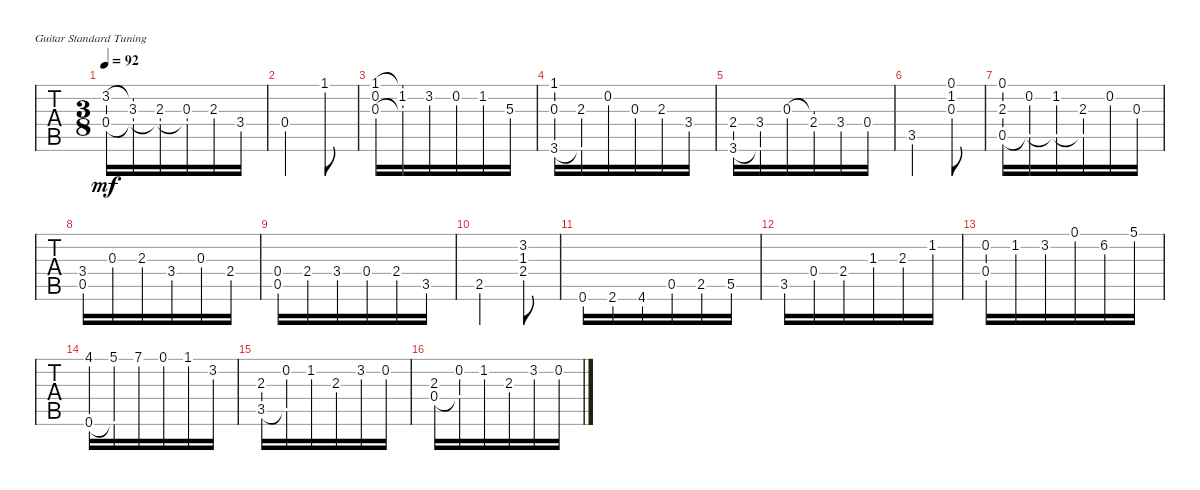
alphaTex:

\bracketExtendMode groupsimilarinstruments
\singleTrackTrackNamePolicy hidden
\multiTrackTrackNamePolicy hidden
\firstSystemTrackNameOrientation horizontal
\otherSystemsTrackNameOrientation horizontal
\track ("Guitar" "N-Gt") {instrument acousticguitarnylon}
\staff {tabs}
\tuning (E4 B3 G3 D3 A2 E2)
\ts (3 8)
\tempo 92
\clef g2
\ks c
(3.2 0.4).16{dy mf} (3.2{t} 0.4{t} 3.3).16 (0.4{t} 2.3).16 (0.4{t} 0.3).16 2.3.16 3.4.16 |
0.4.4 1.1.8 |
(0.2 0.3 1.1).16 (0.3{t} 1.1{t} 1.2).16 3.2.16 0.2.16 1.2.16 5.3.16 |
(3.6 0.3 1.1).16 (3.6{t} 2.3).16 0.2.16 0.3.16 2.3.16 3.4.16 |
(3.6 2.4).16 (3.6{t} 3.4).16 0.3.16 (0.3{t} 2.4).16 3.4.16 0.4.16 |
3.5.4 (0.1 1.2 0.3).8 |
(0.5 0.1 2.3).16 (0.5{t} 0.2).16 (0.5{t} 1.2).16 (0.5{t} 2.3).16 0.2.16 0.3.16 |
(3.4 0.5).16 0.3.16 2.3.16 3.4.16 0.3.16 2.4.16 |
(0.4 0.5).16 2.4.16 3.4.16 0.4.16 2.4.16 3.5.16 |
2.5.4 (3.2 1.3 2.4).8 |
0.6.16 2.6.16 4.6.16 0.5.16 2.5.16 5.5.16 |
3.5.16 0.4.16 2.4.16 1.3.16 2.3.16 1.2.16 |
(0.2 0.4).16 1.2.16 3.2.16 0.1.16 6.2.16 5.1.16 |
(0.6 4.1).16 (0.6{t} 5.1).16 7.1.16 0.1.16 1.1.16 3.2.16 |
(2.3 3.5).16 (3.5{t} 0.2).16 1.2.16 2.3.16 3.2.16 0.2.16 |
(2.3 0.4).16 (0.4{t} 0.2).16 1.2.16 2.3.16 3.2.16 0.2.16
